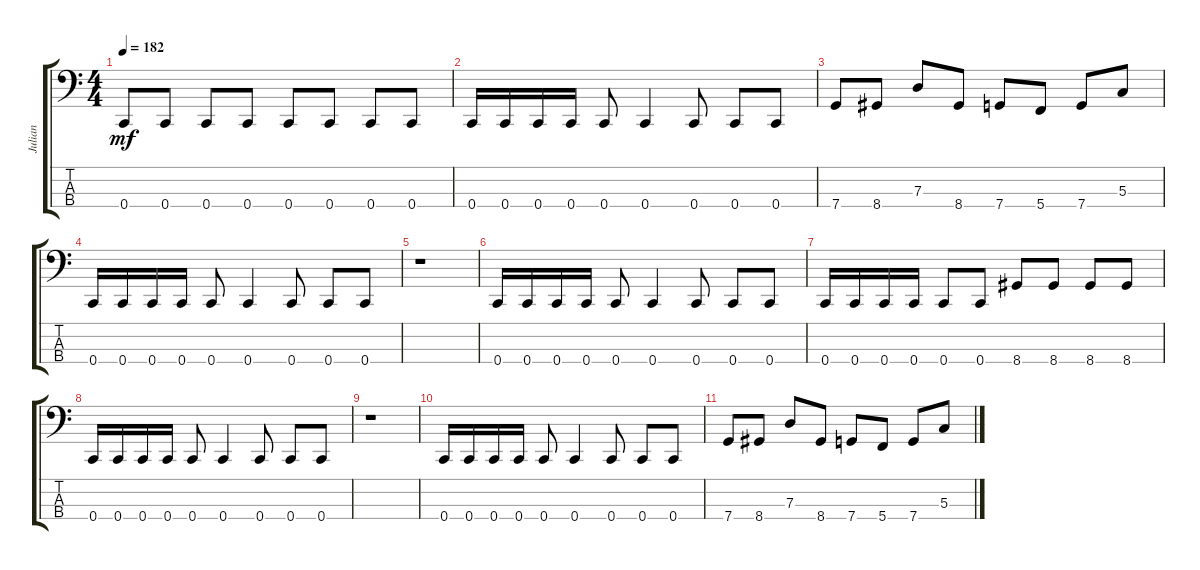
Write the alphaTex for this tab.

\track ("Julian" "Julian") {instrument electricbasspick}
\staff {score tabs}
\tuning (F2 C2 G1 C1) {hide}
\ts (4 4)
\tempo 182
\clef f4
\ks c
0.4.8{dy mf} 0.4.8 0.4.8 0.4.8 0.4.8 0.4.8 0.4.8 0.4.8 |
0.4.16 0.4.16 0.4.16 0.4.16 0.4.8 0.4.4 0.4.8 0.4.8 0.4.8 |
7.4.8 8.4.8 7.3.8 8.4.8 7.4.8 5.4.8 7.4.8 5.3.8 |
0.4.16 0.4.16 0.4.16 0.4.16 0.4.8 0.4.4 0.4.8 0.4.8 0.4.8 |
r.1 |
0.4.16 0.4.16 0.4.16 0.4.16 0.4.8 0.4.4 0.4.8 0.4.8 0.4.8 |
0.4.16 0.4.16 0.4.16 0.4.16 0.4.8 0.4.8 8.4.8 8.4.8 8.4.8 8.4.8 |
0.4.16 0.4.16 0.4.16 0.4.16 0.4.8 0.4.4 0.4.8 0.4.8 0.4.8 |
r.1 |
0.4.16 0.4.16 0.4.16 0.4.16 0.4.8 0.4.4 0.4.8 0.4.8 0.4.8 |
7.4.8 8.4.8 7.3.8 8.4.8 7.4.8 5.4.8 7.4.8 5.3.8
